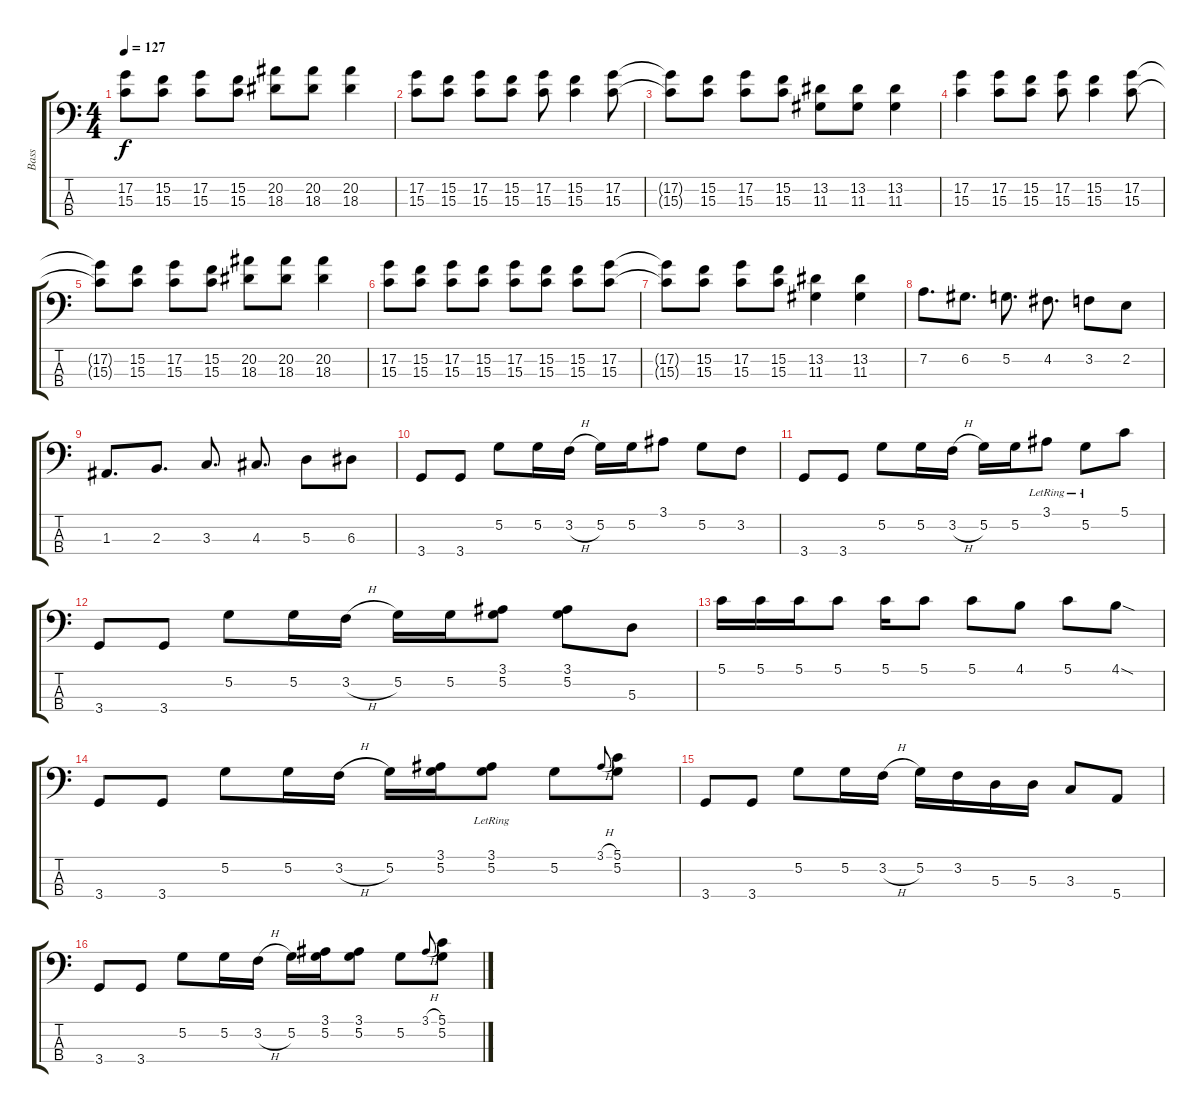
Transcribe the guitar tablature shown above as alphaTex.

\track ("Bass" "Bass") {instrument electricbassfinger}
\staff {score tabs}
\tuning (G2 D2 A1 E1) {hide}
\ts (4 4)
\tempo 127
\clef f4
\ks c
(17.2{t} 15.3{t}).8{dy f} (15.2 15.3).8 (17.2 15.3).8 (15.2 15.3).8 (20.2 18.3).8 (20.2 18.3).8 (20.2 18.3).4 |
(17.2 15.3).8 (15.2 15.3).8 (17.2 15.3).8 (15.2 15.3).8 (17.2 15.3).8 (15.2 15.3).4 (17.2 15.3).8 |
(17.2{t} 15.3{t}).8 (15.2 15.3).8 (17.2 15.3).8 (15.2 15.3).8 (13.2 11.3).8 (13.2 11.3).8 (13.2 11.3).4 |
(17.2 15.3).4 (17.2 15.3).8 (15.2 15.3).8 (17.2 15.3).8 (15.2 15.3).4 (17.2 15.3).8 |
(17.2{t} 15.3{t}).8 (15.2 15.3).8 (17.2 15.3).8 (15.2 15.3).8 (20.2 18.3).8 (20.2 18.3).8 (20.2 18.3).4 |
(17.2 15.3).8 (15.2 15.3).8 (17.2 15.3).8 (15.2 15.3).8 (17.2 15.3).8 (15.2 15.3).8 (15.2 15.3).8 (17.2 15.3).8 |
(17.2{t} 15.3{t}).8 (15.2 15.3).8 (17.2 15.3).8 (15.2 15.3).8 (13.2 11.3).4 (13.2 11.3).4 |
7.2.8{d} 6.2.8{d} 5.2.8{d} 4.2.8{d} 3.2.8 2.2.8 |
1.3.8{d} 2.3.8{d} 3.3.8{d} 4.3.8{d} 5.3.8 6.3.8 |
3.4.8 3.4.8 5.2.8 5.2.16 3.2{h}.16 5.2.16 5.2.16 3.1.8 5.2.8 3.2.8 |
3.4.8 3.4.8 5.2.8 5.2.16 3.2{h}.16 5.2.16 5.2.16 3.1{lr}.8 5.2{lr}.8 5.1.8 |
3.4.8 3.4.8 5.2.8 5.2.16 3.2{h}.16 5.2.16 5.2.16 (3.1 5.2).8 (3.1 5.2).8 5.3.8 |
5.1.16 5.1.16 5.1.16 5.1.8 5.1.16 5.1.8 5.1.8 4.1.8 5.1.8 4.1{sod}.8 |
3.4.8 3.4.8 5.2.8 5.2.16 3.2{h}.16 5.2.16 (3.1 5.2).16 (3.1{lr} 5.2).8 5.2.8 3.1{h}.8{gr onbeat} (5.1 5.2).8 |
3.4.8 3.4.8 5.2.8 5.2.16 3.2{h}.16 5.2.16 3.2.16 5.3.16 5.3.16 3.3.8 5.4.8 |
3.4.8 3.4.8 5.2.8 5.2.16 3.2{h}.16 5.2.16 (3.1 5.2).16 (3.1 5.2).8 5.2.8 3.1{h}.8{gr onbeat} (5.1 5.2).8
